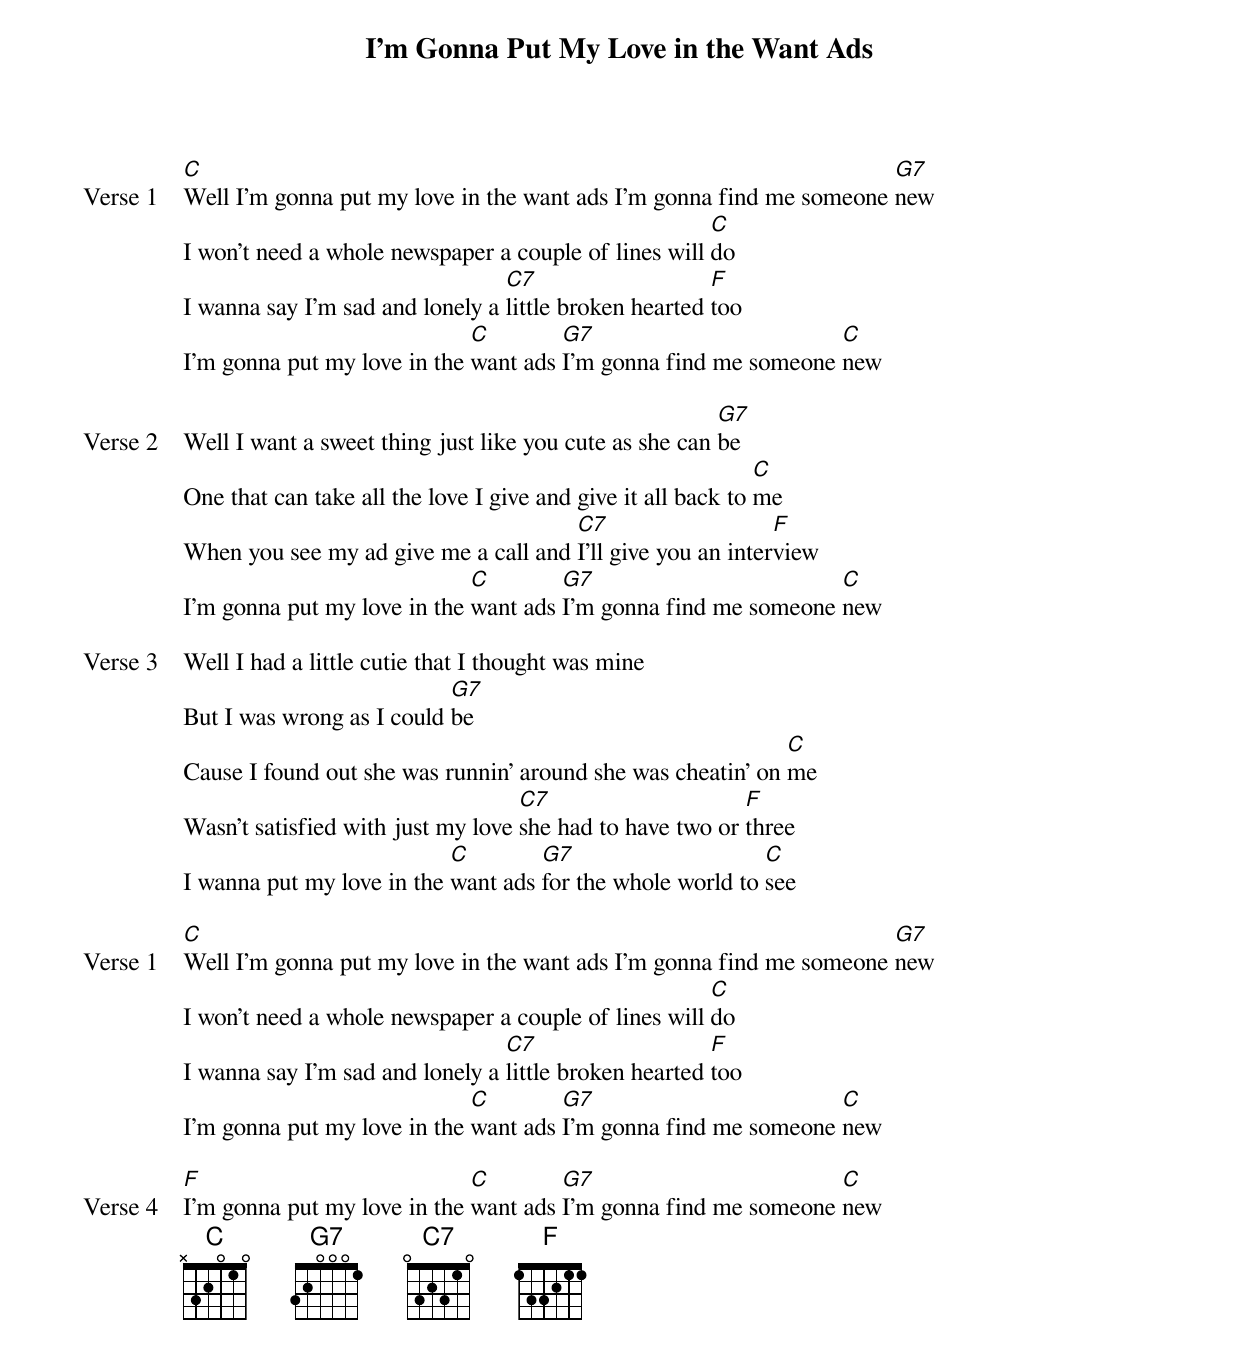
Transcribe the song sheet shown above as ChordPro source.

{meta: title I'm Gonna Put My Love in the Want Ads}
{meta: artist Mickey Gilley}
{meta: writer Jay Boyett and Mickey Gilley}

{start_of_verse: Verse 1}
[C]Well I'm gonna put my love in the want ads I'm gonna find me someone [G7]new
I won't need a whole newspaper a couple of lines will [C]do
I wanna say I'm sad and lonely a [C7]little broken hearted [F]too
I'm gonna put my love in the [C]want ads [G7]I'm gonna find me someone [C]new
{end_of_verse}

{start_of_verse: Verse 2}
Well I want a sweet thing just like you cute as she can [G7]be
One that can take all the love I give and give it all back to [C]me
When you see my ad give me a call and [C7]I'll give you an inter[F]view
I'm gonna put my love in the [C]want ads [G7]I'm gonna find me someone [C]new
{end_of_verse}

{start_of_verse: Verse 3}
Well I had a little cutie that I thought was mine
But I was wrong as I could [G7]be
Cause I found out she was runnin’ around she was cheatin’ on [C]me
Wasn’t satisfied with just my love [C7]she had to have two or [F]three
I wanna put my love in the [C]want ads [G7]for the whole world to [C]see
{end_of_verse}

{start_of_verse: Verse 1}
[C]Well I'm gonna put my love in the want ads I'm gonna find me someone [G7]new
I won't need a whole newspaper a couple of lines will [C]do
I wanna say I'm sad and lonely a [C7]little broken hearted [F]too
I'm gonna put my love in the [C]want ads [G7]I'm gonna find me someone [C]new
{end_of_verse}

{start_of_verse: Verse 4}
[F]I'm gonna put my love in the [C]want ads [G7]I'm gonna find me someone [C]new
{end_of_verse}
